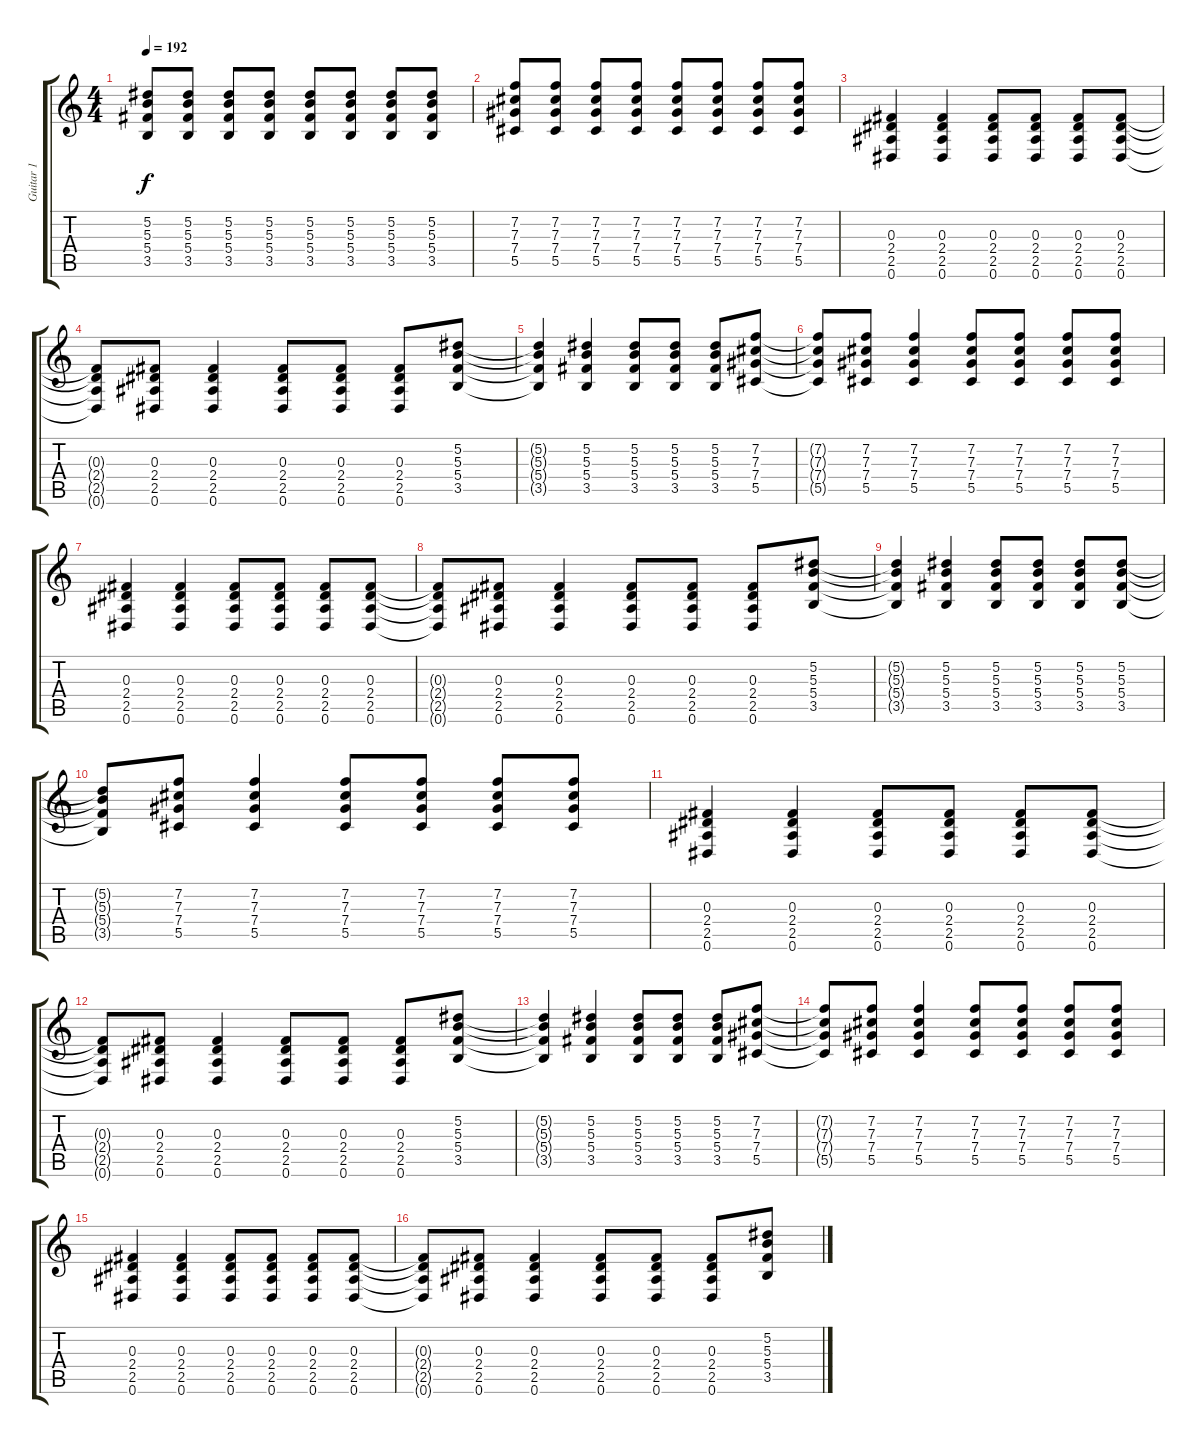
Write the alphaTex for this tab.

\track ("Guitar 1" "Guitar 1") {instrument overdrivenguitar}
\staff {score tabs}
\tuning (Eb4 Bb3 Gb3 Db3 Ab2 Eb2) {hide}
\ts (4 4)
\tempo 192
\clef g2
\ks c
(5.2 5.3 5.4 3.5).8{dy f} (5.2 5.3 5.4 3.5).8 (5.2 5.3 5.4 3.5).8 (5.2 5.3 5.4 3.5).8 (5.2 5.3 5.4 3.5).8 (5.2 5.3 5.4 3.5).8 (5.2 5.3 5.4 3.5).8 (5.2 5.3 5.4 3.5).8 |
(7.2 7.3 7.4 5.5).8 (7.2 7.3 7.4 5.5).8 (7.2 7.3 7.4 5.5).8 (7.2 7.3 7.4 5.5).8 (7.2 7.3 7.4 5.5).8 (7.2 7.3 7.4 5.5).8 (7.2 7.3 7.4 5.5).8 (7.2 7.3 7.4 5.5).8 |
(0.3 2.4 2.5 0.6).4 (0.3 2.4 2.5 0.6).4 (0.3 2.4 2.5 0.6).8 (0.3 2.4 2.5 0.6).8 (0.3 2.4 2.5 0.6).8 (0.3 2.4 2.5 0.6).8 |
(0.3{t} 2.4{t} 2.5{t} 0.6{t}).8 (0.3 2.4 2.5 0.6).8 (0.3 2.4 2.5 0.6).4 (0.3 2.4 2.5 0.6).8 (0.3 2.4 2.5 0.6).8 (0.3 2.4 2.5 0.6).8 (5.2 5.3 5.4 3.5).8 |
(5.2{t} 5.3{t} 5.4{t} 3.5{t}).4 (5.2 5.3 5.4 3.5).4 (5.2 5.3 5.4 3.5).8 (5.2 5.3 5.4 3.5).8 (5.2 5.3 5.4 3.5).8 (7.2 7.3 7.4 5.5).8 |
(7.2{t} 7.3{t} 7.4{t} 5.5{t}).8 (7.2 7.3 7.4 5.5).8 (7.2 7.3 7.4 5.5).4 (7.2 7.3 7.4 5.5).8 (7.2 7.3 7.4 5.5).8 (7.2 7.3 7.4 5.5).8 (7.2 7.3 7.4 5.5).8 |
(0.3 2.4 2.5 0.6).4 (0.3 2.4 2.5 0.6).4 (0.3 2.4 2.5 0.6).8 (0.3 2.4 2.5 0.6).8 (0.3 2.4 2.5 0.6).8 (0.3 2.4 2.5 0.6).8 |
(0.3{t} 2.4{t} 2.5{t} 0.6{t}).8 (0.3 2.4 2.5 0.6).8 (0.3 2.4 2.5 0.6).4 (0.3 2.4 2.5 0.6).8 (0.3 2.4 2.5 0.6).8 (0.3 2.4 2.5 0.6).8 (5.2 5.3 5.4 3.5).8 |
(5.2{t} 5.3{t} 5.4{t} 3.5{t}).4 (5.2 5.3 5.4 3.5).4 (5.2 5.3 5.4 3.5).8 (5.2 5.3 5.4 3.5).8 (5.2 5.3 5.4 3.5).8 (5.2 5.3 5.4 3.5).8 |
(5.2{t} 5.3{t} 5.4{t} 3.5{t}).8 (7.2 7.3 7.4 5.5).8 (7.2 7.3 7.4 5.5).4 (7.2 7.3 7.4 5.5).8 (7.2 7.3 7.4 5.5).8 (7.2 7.3 7.4 5.5).8 (7.2 7.3 7.4 5.5).8 |
(0.3 2.4 2.5 0.6).4 (0.3 2.4 2.5 0.6).4 (0.3 2.4 2.5 0.6).8 (0.3 2.4 2.5 0.6).8 (0.3 2.4 2.5 0.6).8 (0.3 2.4 2.5 0.6).8 |
(0.3{t} 2.4{t} 2.5{t} 0.6{t}).8 (0.3 2.4 2.5 0.6).8 (0.3 2.4 2.5 0.6).4 (0.3 2.4 2.5 0.6).8 (0.3 2.4 2.5 0.6).8 (0.3 2.4 2.5 0.6).8 (5.2 5.3 5.4 3.5).8 |
(5.2{t} 5.3{t} 5.4{t} 3.5{t}).4 (5.2 5.3 5.4 3.5).4 (5.2 5.3 5.4 3.5).8 (5.2 5.3 5.4 3.5).8 (5.2 5.3 5.4 3.5).8 (7.2 7.3 7.4 5.5).8 |
(7.2{t} 7.3{t} 7.4{t} 5.5{t}).8 (7.2 7.3 7.4 5.5).8 (7.2 7.3 7.4 5.5).4 (7.2 7.3 7.4 5.5).8 (7.2 7.3 7.4 5.5).8 (7.2 7.3 7.4 5.5).8 (7.2 7.3 7.4 5.5).8 |
(0.3 2.4 2.5 0.6).4 (0.3 2.4 2.5 0.6).4 (0.3 2.4 2.5 0.6).8 (0.3 2.4 2.5 0.6).8 (0.3 2.4 2.5 0.6).8 (0.3 2.4 2.5 0.6).8 |
(0.3{t} 2.4{t} 2.5{t} 0.6{t}).8 (0.3 2.4 2.5 0.6).8 (0.3 2.4 2.5 0.6).4 (0.3 2.4 2.5 0.6).8 (0.3 2.4 2.5 0.6).8 (0.3 2.4 2.5 0.6).8 (5.2 5.3 5.4 3.5).8
